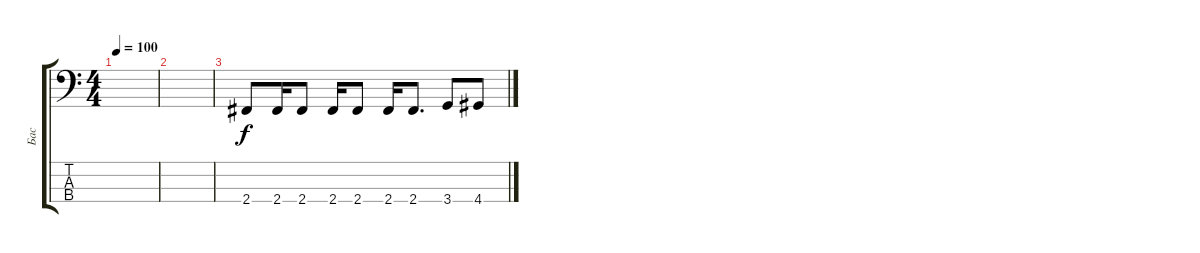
\track ("Бас" "Бас") {instrument electricbassfinger}
\staff {score tabs}
\tuning (G2 D2 A1 E1) {hide}
\ts (4 4)
\tempo 100
\clef f4
\ks c
|
|
2.4.8 2.4.16 2.4.8 2.4.16 2.4.8 2.4.16 2.4.8{d} 3.4.8 4.4.8
